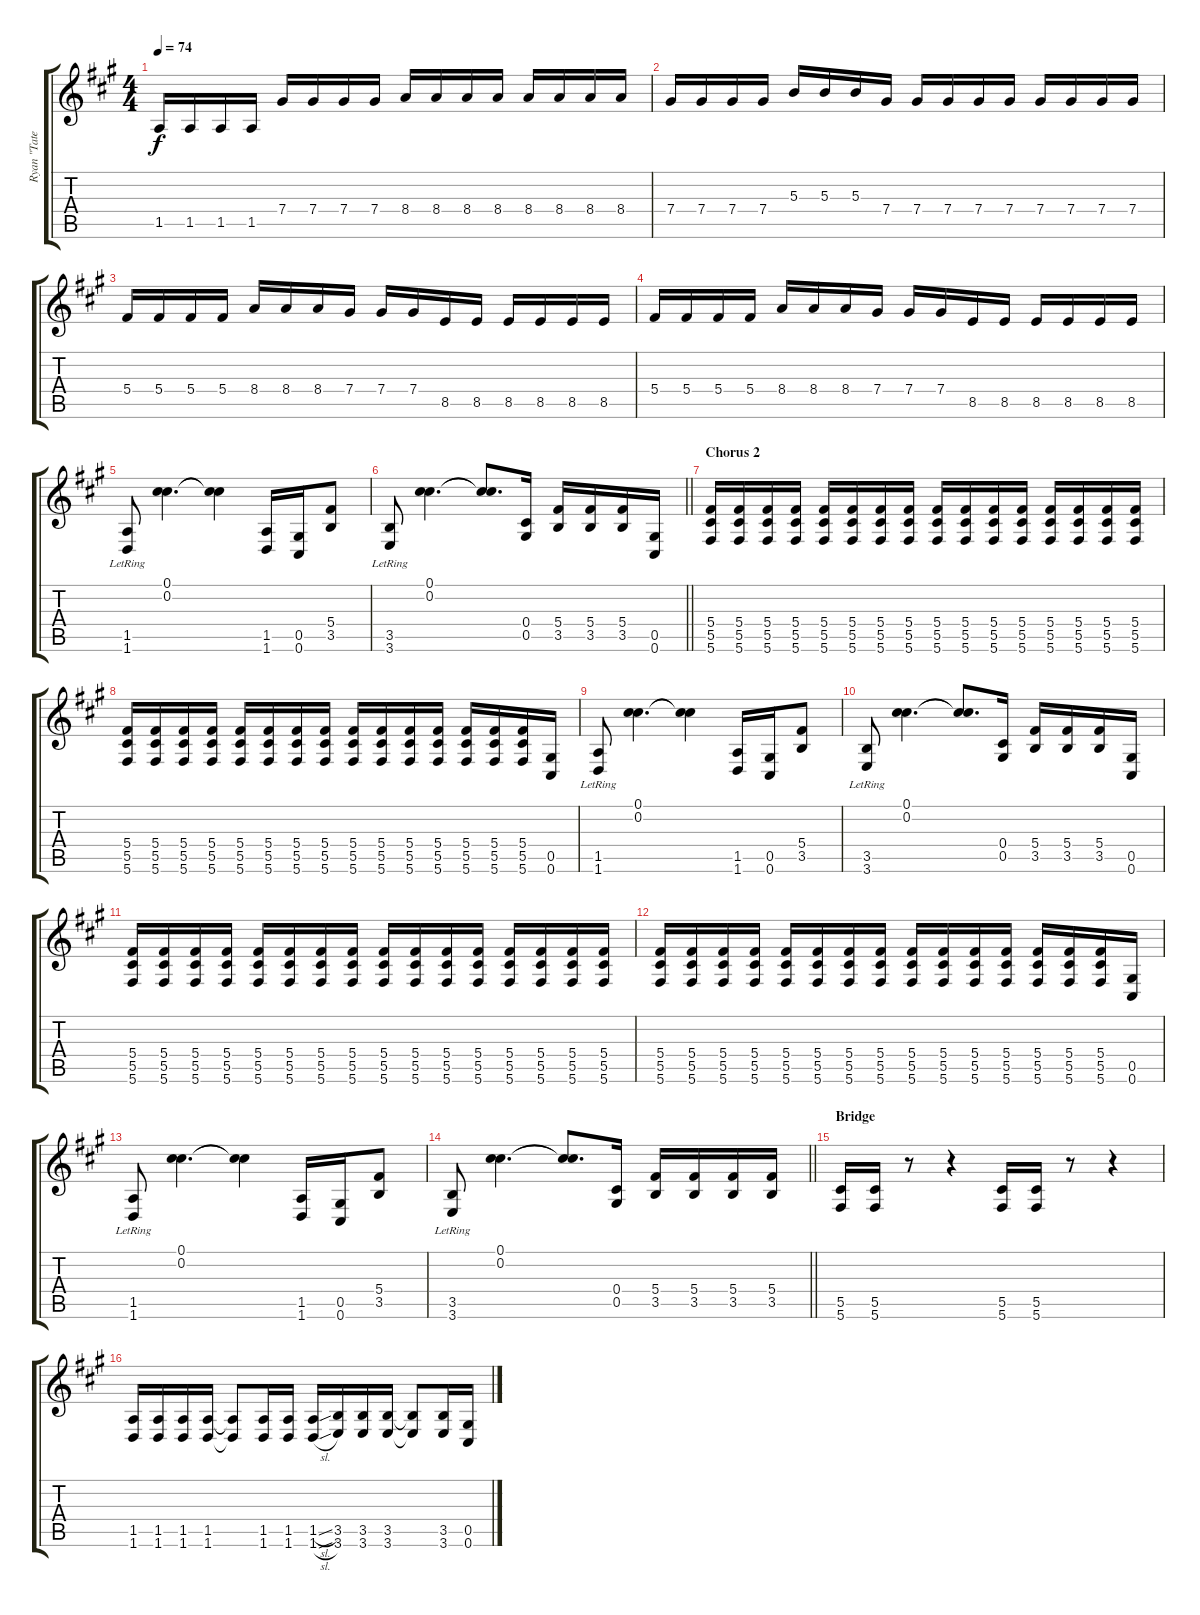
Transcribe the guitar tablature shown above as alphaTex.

\track ("Ryan \"Tater\" Johnson" "Ryan \"Tate") {instrument distortionguitar}
\staff {score tabs}
\tuning (Db4 Db4 Gb3 Db3 Ab2 Db2) {hide}
\ts (4 4)
\tempo 74
\clef g2
\ks f#minor
1.5.16{dy f} 1.5.16 1.5.16 1.5.16 7.4.16 7.4.16 7.4.16 7.4.16 8.4.16 8.4.16 8.4.16 8.4.16 8.4.16 8.4.16 8.4.16 8.4.16 |
7.4.16 7.4.16 7.4.16 7.4.16 5.3.16 5.3.16 5.3.16 7.4.16 7.4.16 7.4.16 7.4.16 7.4.16 7.4.16 7.4.16 7.4.16 7.4.16 |
5.4.16 5.4.16 5.4.16 5.4.16 8.4.16 8.4.16 8.4.16 7.4.16 7.4.16 7.4.16 8.5.16 8.5.16 8.5.16 8.5.16 8.5.16 8.5.16 |
5.4.16 5.4.16 5.4.16 5.4.16 8.4.16 8.4.16 8.4.16 7.4.16 7.4.16{instrument distortionguitar} 7.4.16 8.5.16 8.5.16 8.5.16 8.5.16 8.5.16 8.5.16 |
(1.5{lr} 1.6{lr}).8 (0.1 0.2).4{d} (0.1{t} 0.2{t}).4 (1.5 1.6).16 (0.5 0.6).16 (5.4 3.5).8 |
\barLineRight lightlight
(3.5{lr} 3.6{lr}).8 (0.1 0.2).4{d} (0.1{t} 0.2{t}).8{d} (0.4 0.5).16 (5.4 3.5).16 (5.4 3.5).16 (5.4 3.5).16 (0.5 0.6).16 |
\section ("" "Chorus 2")
(5.4 5.5 5.6).16 (5.4 5.5 5.6).16 (5.4 5.5 5.6).16 (5.4 5.5 5.6).16 (5.4 5.5 5.6).16 (5.4 5.5 5.6).16 (5.4 5.5 5.6).16 (5.4 5.5 5.6).16 (5.4 5.5 5.6).16 (5.4 5.5 5.6).16 (5.4 5.5 5.6).16 (5.4 5.5 5.6).16 (5.4 5.5 5.6).16 (5.4 5.5 5.6).16 (5.4 5.5 5.6).16 (5.4 5.5 5.6).16 |
(5.4 5.5 5.6).16 (5.4 5.5 5.6).16 (5.4 5.5 5.6).16 (5.4 5.5 5.6).16 (5.4 5.5 5.6).16 (5.4 5.5 5.6).16 (5.4 5.5 5.6).16 (5.4 5.5 5.6).16 (5.4 5.5 5.6).16 (5.4 5.5 5.6).16 (5.4 5.5 5.6).16 (5.4 5.5 5.6).16 (5.4 5.5 5.6).16 (5.4 5.5 5.6).16 (5.4 5.5 5.6).16 (0.5 0.6).16 |
(1.5{lr} 1.6{lr}).8 (0.1 0.2).4{d} (0.1{t} 0.2{t}).4 (1.5 1.6).16 (0.5 0.6).16 (5.4 3.5).8 |
(3.5{lr} 3.6{lr}).8 (0.1 0.2).4{d} (0.1{t} 0.2{t}).8{d} (0.4 0.5).16 (5.4 3.5).16 (5.4 3.5).16 (5.4 3.5).16 (0.5 0.6).16 |
(5.4 5.5 5.6).16 (5.4 5.5 5.6).16 (5.4 5.5 5.6).16 (5.4 5.5 5.6).16 (5.4 5.5 5.6).16 (5.4 5.5 5.6).16 (5.4 5.5 5.6).16 (5.4 5.5 5.6).16 (5.4 5.5 5.6).16 (5.4 5.5 5.6).16 (5.4 5.5 5.6).16 (5.4 5.5 5.6).16 (5.4 5.5 5.6).16 (5.4 5.5 5.6).16 (5.4 5.5 5.6).16 (5.4 5.5 5.6).16 |
(5.4 5.5 5.6).16 (5.4 5.5 5.6).16 (5.4 5.5 5.6).16 (5.4 5.5 5.6).16 (5.4 5.5 5.6).16 (5.4 5.5 5.6).16 (5.4 5.5 5.6).16 (5.4 5.5 5.6).16 (5.4 5.5 5.6).16 (5.4 5.5 5.6).16 (5.4 5.5 5.6).16 (5.4 5.5 5.6).16 (5.4 5.5 5.6).16 (5.4 5.5 5.6).16 (5.4 5.5 5.6).16 (0.5 0.6).16 |
(1.5{lr} 1.6{lr}).8 (0.1 0.2).4{d} (0.1{t} 0.2{t}).4 (1.5 1.6).16 (0.5 0.6).16 (5.4 3.5).8 |
\barLineRight lightlight
(3.5{lr} 3.6{lr}).8 (0.1 0.2).4{d} (0.1{t} 0.2{t}).8{d} (0.4 0.5).16 (5.4 3.5).16 (5.4 3.5).16 (5.4 3.5).16 (5.4 3.5).16 |
\section ("" "Bridge")
(5.5 5.6).16 (5.5 5.6).16 r.8 r.4 (5.5 5.6).16 (5.5 5.6).16 r.8 r.4 |
(1.5 1.6).16{instrument distortionguitar} (1.5 1.6).16 (1.5 1.6).16 (1.5 1.6).16 (1.5{t} 1.6{t}).8 (1.5 1.6).16 (1.5 1.6).16 (1.5{sl} 1.6{sl}).16 (3.5 3.6).16 (3.5 3.6).16 (3.5 3.6).16 (3.5{t} 3.6{t}).8 (3.5 3.6).16 (0.5 0.6).16
